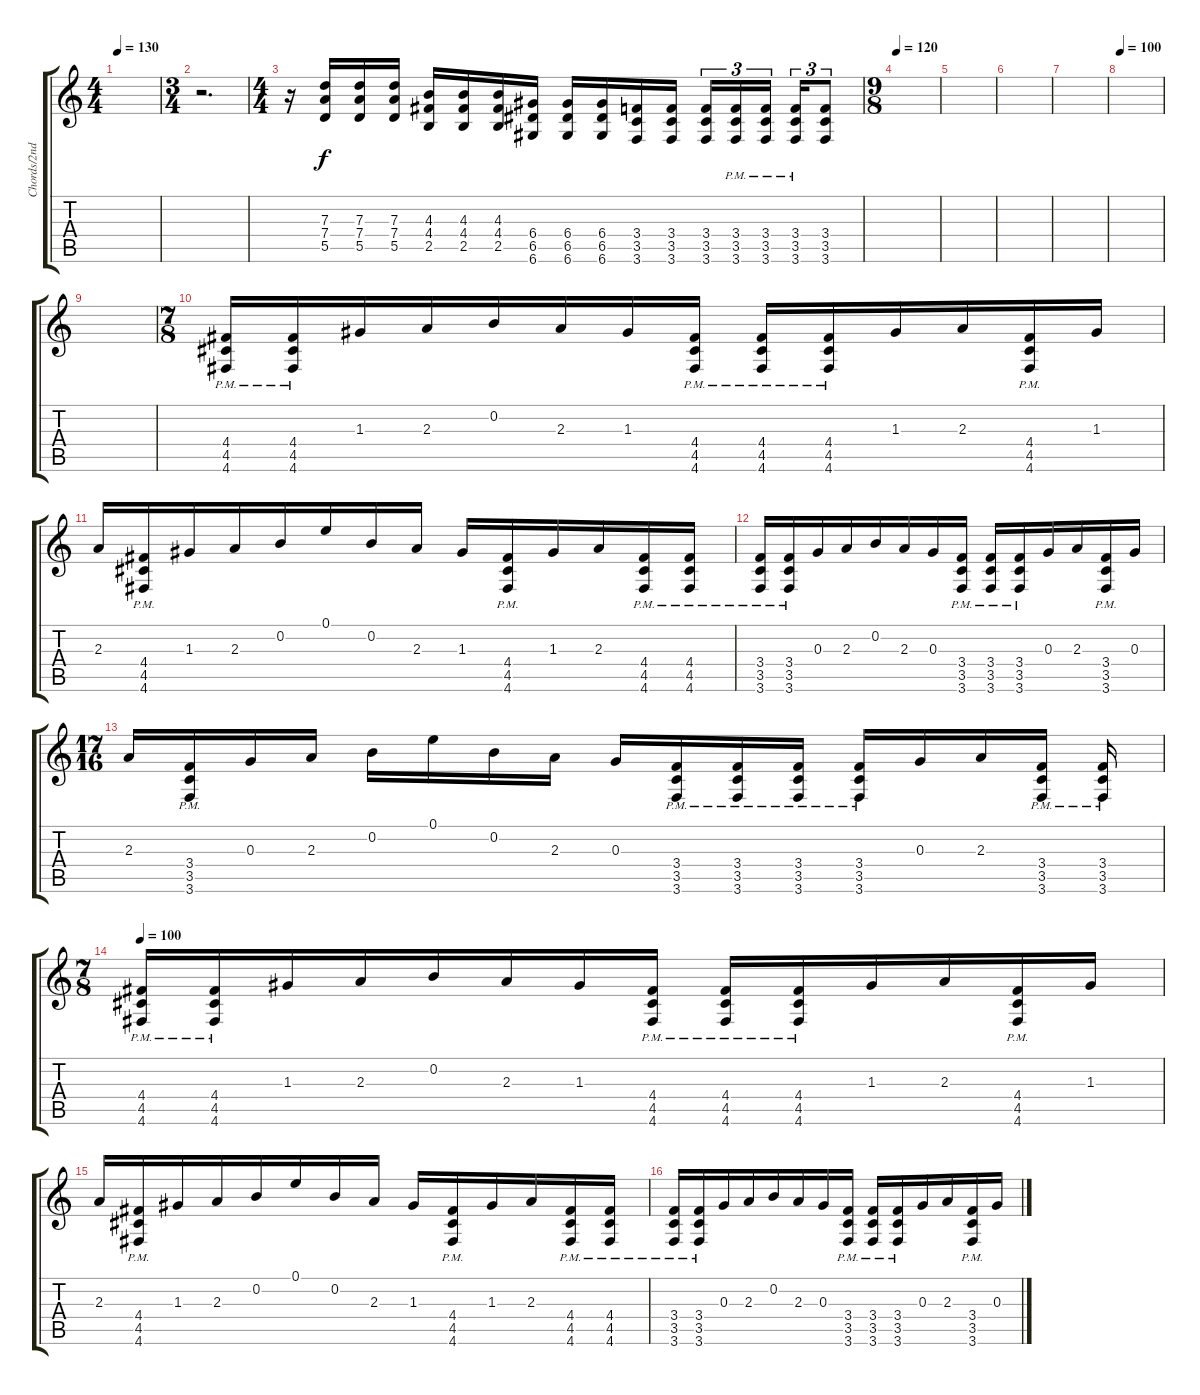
\track ("Chords/2nd Lead" "Chords/2nd") {instrument distortionguitar}
\staff {score tabs}
\tuning (E4 B3 G3 D3 A2 D2) {hide}
\ts (4 4)
\tempo 130
\clef g2
\ks c
|
\ts (3 4)
r.2{d} |
\ts (4 4)
r.16 (7.3 7.4 5.5).16 (7.3 7.4 5.5).16 (7.3 7.4 5.5).16 (4.3 4.4 2.5).16 (4.3 4.4 2.5).16 (4.3 4.4 2.5).16 (6.4 6.5 6.6).16 (6.4 6.5 6.6).16 (6.4 6.5 6.6).16 (3.4 3.5 3.6).16 (3.4 3.5 3.6).16 (3.4 3.5 3.6).16{tu (3 2)} (3.4{pm} 3.5{pm} 3.6{pm}).16{tu (3 2)} (3.4{pm} 3.5{pm} 3.6{pm}).16{tu (3 2) beam splitsecondary} (3.4{pm} 3.5{pm} 3.6{pm}).16{tu (3 2)} (3.4 3.5 3.6).8{tu (3 2)} |
\ts (9 8)
\tempo 120
|
|
|
|
\tempo 100
|
|
\ts (7 8)
(4.4{pm} 4.5{pm} 4.6{pm}).16 (4.4{pm} 4.5{pm} 4.6{pm}).16 1.3.16 2.3.16 0.2.16 2.3.16 1.3.16 (4.4{pm} 4.5{pm} 4.6{pm}).16 (4.4{pm} 4.5{pm} 4.6{pm}).16 (4.4{pm} 4.5{pm} 4.6{pm}).16 1.3.16 2.3.16 (4.4{pm} 4.5{pm} 4.6{pm}).16 1.3.16 |
2.3.16 (4.4{pm} 4.5{pm} 4.6{pm}).16 1.3.16 2.3.16 0.2.16 0.1.16 0.2.16 2.3.16 1.3.16 (4.4{pm} 4.5{pm} 4.6{pm}).16 1.3.16 2.3.16 (4.4{pm} 4.5{pm} 4.6{pm}).16 (4.4{pm} 4.5{pm} 4.6{pm}).16 |
(3.4{pm} 3.5{pm} 3.6{pm}).16 (3.4{pm} 3.5{pm} 3.6{pm}).16 0.3.16 2.3.16 0.2.16 2.3.16 0.3.16 (3.4{pm} 3.5{pm} 3.6{pm}).16 (3.4{pm} 3.5{pm} 3.6{pm}).16 (3.4{pm} 3.5{pm} 3.6{pm}).16 0.3.16 2.3.16 (3.4{pm} 3.5{pm} 3.6{pm}).16 0.3.16 |
\ts (17 16)
2.3.16 (3.4{pm} 3.5{pm} 3.6{pm}).16 0.3.16 2.3.16 0.2.16 0.1.16 0.2.16 2.3.16 0.3.16 (3.4{pm} 3.5{pm} 3.6{pm}).16 (3.4{pm} 3.5{pm} 3.6{pm}).16 (3.4{pm} 3.5{pm} 3.6{pm}).16 (3.4{pm} 3.5{pm} 3.6{pm}).16 0.3.16 2.3.16 (3.4{pm} 3.5{pm} 3.6{pm}).16 (3.4{pm} 3.5{pm} 3.6{pm}).16 |
\ts (7 8)
\tempo 100
(4.4{pm} 4.5{pm} 4.6{pm}).16 (4.4{pm} 4.5{pm} 4.6{pm}).16 1.3.16 2.3.16 0.2.16 2.3.16 1.3.16 (4.4{pm} 4.5{pm} 4.6{pm}).16 (4.4{pm} 4.5{pm} 4.6{pm}).16 (4.4{pm} 4.5{pm} 4.6{pm}).16 1.3.16 2.3.16 (4.4{pm} 4.5{pm} 4.6{pm}).16 1.3.16 |
2.3.16 (4.4{pm} 4.5{pm} 4.6{pm}).16 1.3.16 2.3.16 0.2.16 0.1.16 0.2.16 2.3.16 1.3.16 (4.4{pm} 4.5{pm} 4.6{pm}).16 1.3.16 2.3.16 (4.4{pm} 4.5{pm} 4.6{pm}).16 (4.4{pm} 4.5{pm} 4.6{pm}).16 |
(3.4{pm} 3.5{pm} 3.6{pm}).16 (3.4{pm} 3.5{pm} 3.6{pm}).16 0.3.16 2.3.16 0.2.16 2.3.16 0.3.16 (3.4{pm} 3.5{pm} 3.6{pm}).16 (3.4{pm} 3.5{pm} 3.6{pm}).16 (3.4{pm} 3.5{pm} 3.6{pm}).16 0.3.16 2.3.16 (3.4{pm} 3.5{pm} 3.6{pm}).16 0.3.16
